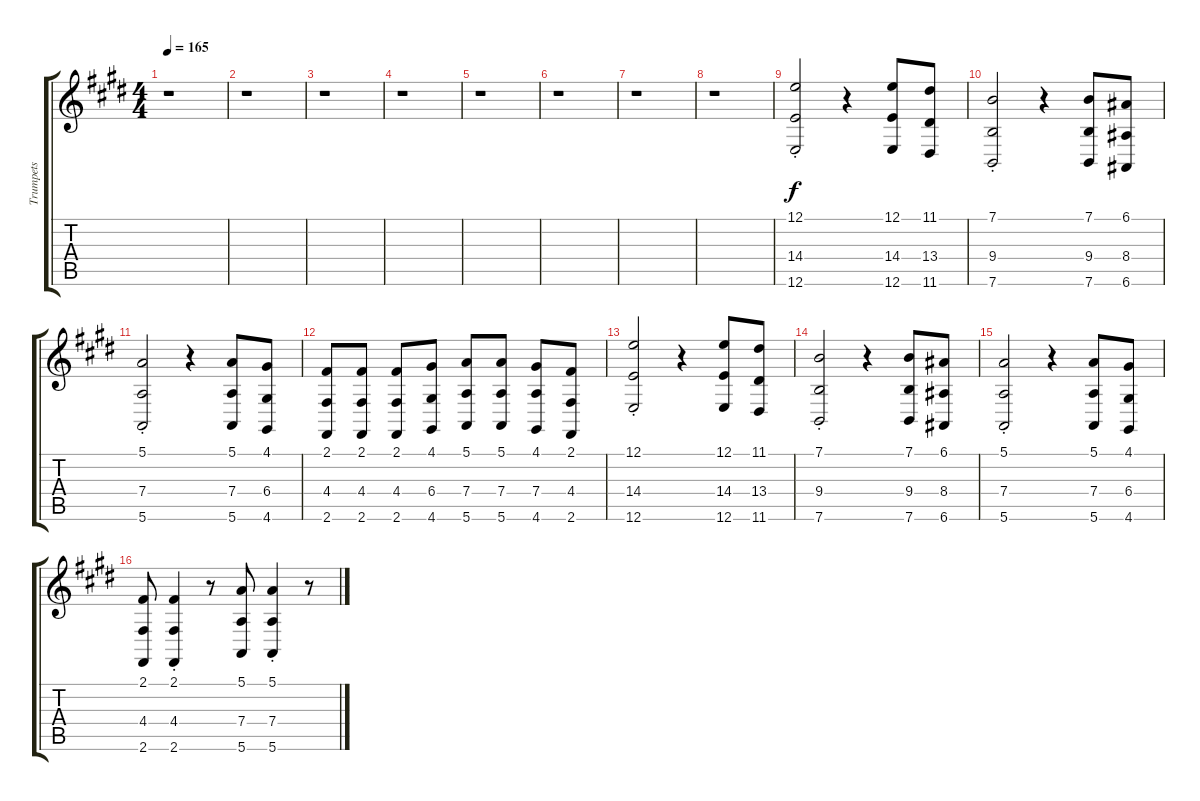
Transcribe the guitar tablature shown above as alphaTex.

\track ("Trumpets" "Trumpets") {instrument trumpet}
\staff {score tabs}
\tuning (E4 B3 G3 D3 A2 E2) {hide}
\ts (4 4)
\tempo 165
\clef g2
\ks e
r.1{dy f instrument trumpet} |
r.1 |
r.1 |
r.1 |
r.1 |
r.1 |
r.1 |
r.1 |
\ks c#minor
(12.1{st} 14.4{st} 12.6{st}).2 r.4 (12.1 14.4 12.6).8 (11.1 13.4 11.6).8 |
(7.1{st} 9.4{st} 7.6{st}).2 r.4 (7.1 9.4 7.6).8 (6.1 8.4 6.6).8 |
(5.1{st} 7.4{st} 5.6{st}).2 r.4 (5.1 7.4 5.6).8 (4.1 6.4 4.6).8 |
(2.1 4.4 2.6).8 (2.1 4.4 2.6).8 (2.1 4.4 2.6).8 (4.1 6.4 4.6).8 (5.1 7.4 5.6).8 (5.1 7.4 5.6).8 (4.1 7.4 4.6).8 (2.1 4.4 2.6).8 |
\ks e
(12.1{st} 14.4{st} 12.6{st}).2 r.4 (12.1 14.4 12.6).8 (11.1 13.4 11.6).8 |
\ks c#minor
(7.1{st} 9.4{st} 7.6{st}).2 r.4 (7.1 9.4 7.6).8 (6.1 8.4 6.6).8 |
(5.1{st} 7.4{st} 5.6{st}).2 r.4 (5.1 7.4 5.6).8 (4.1 6.4 4.6).8 |
(2.1 4.4 2.6).8 (2.1{st} 4.4{st} 2.6{st}).4 r.8 (5.1 7.4 5.6).8 (5.1{st} 7.4{st} 5.6{st}).4 r.8
